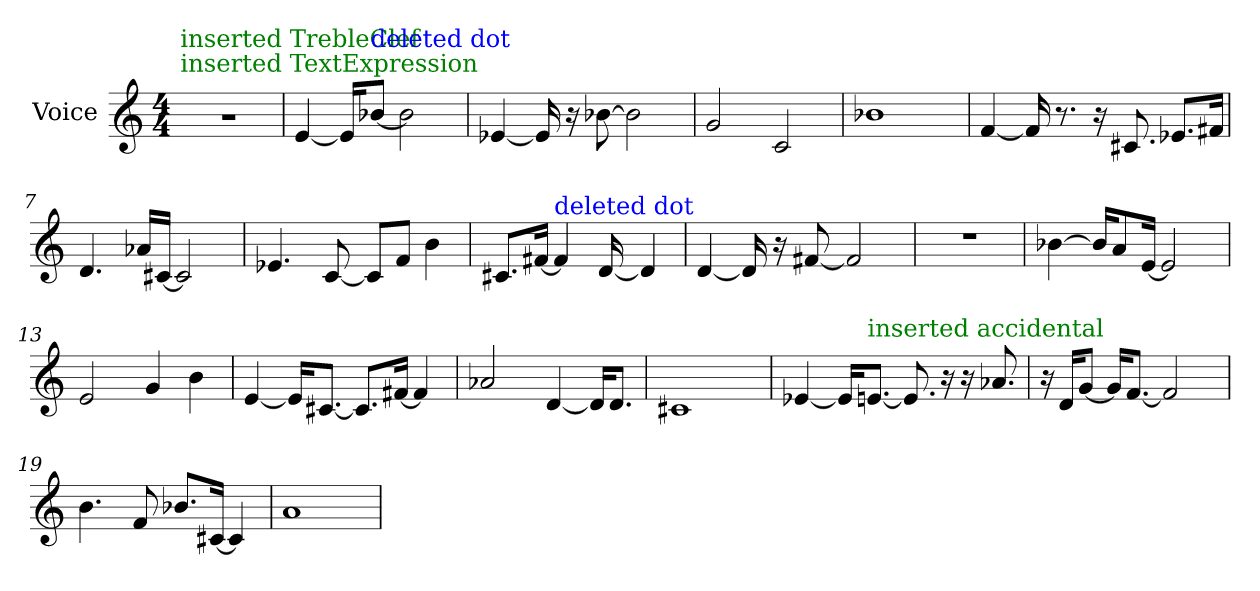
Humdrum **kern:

**kern
*part1
*staff1
*I"Voice
*I'Voice
*clefG2
*M4/4
=1
!LO:TX:color=#008000:t=inserted TextExpression
!LO:TX:color=#008000:t=inserted TrebleClef
1rcc
=2
[<4e/
16e/KL]
!LO:TX:color=#0000FF:t=deleted dot
[>8b-Xi/J
2b-\]
=3
[<4e-X/
16e-/]
16ra
[>8b-X\
2b-\]
=4
2g/
2c/
=5
1b-X
=6
[<4f/
16f/]
8.r
16ra
8.c#X/
8.e-X/L
16f#X/Jk
=7
4.d/
16a-X/LL
[<16c#X/JJ
2c#/]
=8
4.e-X/
[<8c/
8c/L]
8f/J
4b\
!!LO:LB:g=z
=9
8.c#X/L
[<16f#X/Jk
!LO:TX:color=#0000FF:t=deleted dot
4f#i/]
[<16d/
4d/]
=10
[<4d/
16d/]
16ra
[<8f#X/
2f#/]
=11
1rdd
=12
[>4b-X\
16b-/KL]
8a/
[<16e/Jk
2e/]
=13
2e/
4g/
4b\
=14
[<4e/
16e/KL]
[<8.c#X/J
8.c#/L]
[<16f#X/Jk
4f#/]
=15
2a-X/
[<4d/
16d/KL]
8.d/J
=16
1c#X
!!LO:LB:g=z
=17
[<4e-X/
16e-/KL]
!LO:TX:color=#008000:t=inserted accidental
[<8.enj/J
8.e/]
16ra
16ra
8.a-X/
=18
16ra
16d/KL
[<8g/J
16g/KL]
[<8.f/J
2f/]
=19
4.b\
8f/
8.b-X/L
[<16c#X/Jk
4c#/]
=20
1a
=
*-
